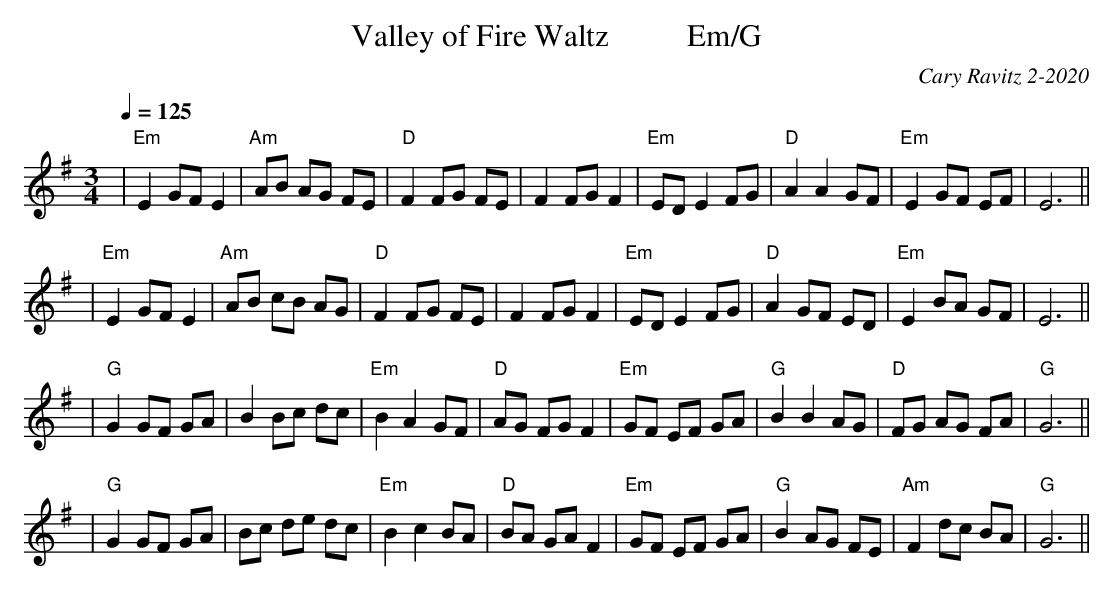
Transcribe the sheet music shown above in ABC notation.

X:1
T: Valley of Fire Waltz          Em/G
C: Cary Ravitz 2-2020
M: 3/4
L: 1/8
Q: 1/4=125
K: Em
| "Em"E2 GF E2 | "Am"AB AG FE | "D"F2 FG FE | F2 FG F2 | "Em"ED E2 FG | "D"A2 A2 GF | "Em"E2 GF EF | E6 ||
| "Em"E2 GF E2 | "Am"AB cB AG | "D"F2 FG FE | F2 FG F2 | "Em"ED E2 FG | "D"A2 GF ED | "Em"E2 BA GF | E6 ||
| "G"G2 GF GA | B2 Bc dc | "Em"B2 A2 GF | "D"AG FG F2 | "Em"GF EF GA | "G"B2 B2 AG | "D"FG AG FA | "G"G6 ||
| "G"G2 GF GA | Bc de dc | "Em"B2 c2 BA | "D"BA GA F2 | "Em"GF EF GA | "G"B2 AG FE| "Am"F2 dc BA | "G"G6 ||
